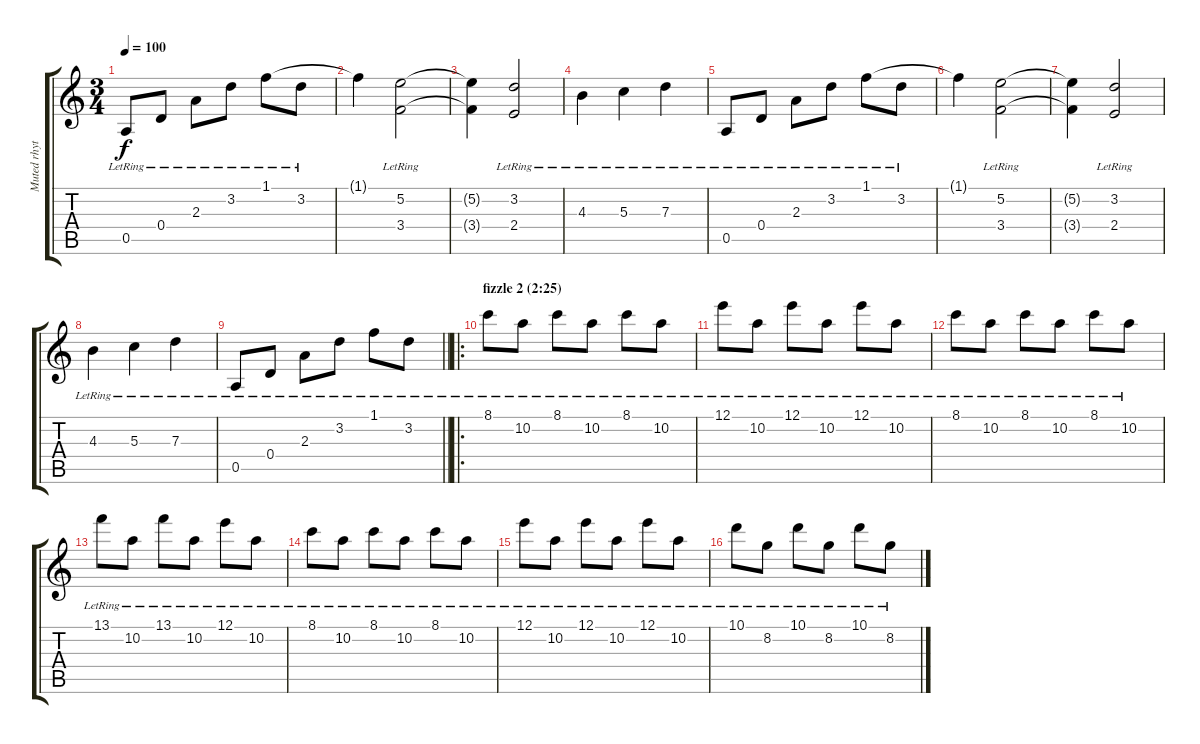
\track ("Muted rhythm" "Muted rhyt") {instrument electricguitarmuted}
\staff {score tabs}
\tuning (E4 B3 G3 D3 A2 E2) {hide}
\ts (3 4)
\tempo 100
\clef g2
\ks c
0.5{lr}.8{dy f} 0.4{lr}.8 2.3{lr}.8 3.2{lr}.8 1.1{lr}.8 3.2{lr}.8 |
1.1{t}.4 (5.2{lr} 3.4{lr}).2 |
(5.2{t} 3.4{t}).4 (3.2{lr} 2.4{lr}).2 |
4.3{lr}.4 5.3{lr}.4 7.3{lr}.4 |
0.5{lr}.8 0.4{lr}.8 2.3{lr}.8 3.2{lr}.8 1.1{lr}.8 3.2{lr}.8 |
1.1{t}.4 (5.2{lr} 3.4{lr}).2 |
(5.2{t} 3.4{t}).4 (3.2{lr} 2.4{lr}).2 |
4.3{lr}.4 5.3{lr}.4 7.3{lr}.4 |
\barLineRight lightlight
0.5{lr}.8 0.4{lr}.8 2.3{lr}.8 3.2{lr}.8 1.1{lr}.8 3.2{lr}.8 |
\ro
\section ("" "fizzle 2 (2:25)")
8.1{lr}.8{volume 8} 10.2{lr}.8 8.1{lr}.8 10.2{lr}.8 8.1{lr}.8 10.2{lr}.8 |
12.1{lr}.8 10.2{lr}.8 12.1{lr}.8 10.2{lr}.8 12.1{lr}.8 10.2{lr}.8 |
8.1{lr}.8 10.2{lr}.8 8.1{lr}.8 10.2{lr}.8 8.1{lr}.8 10.2{lr}.8 |
13.1{lr}.8 10.2{lr}.8 13.1{lr}.8 10.2{lr}.8 12.1{lr}.8 10.2{lr}.8 |
8.1{lr}.8 10.2{lr}.8 8.1{lr}.8 10.2{lr}.8 8.1{lr}.8 10.2{lr}.8 |
12.1{lr}.8 10.2{lr}.8 12.1{lr}.8 10.2{lr}.8 12.1{lr}.8 10.2{lr}.8 |
10.1{lr}.8 8.2{lr}.8 10.1{lr}.8 8.2{lr}.8 10.1{lr}.8 8.2{lr}.8
